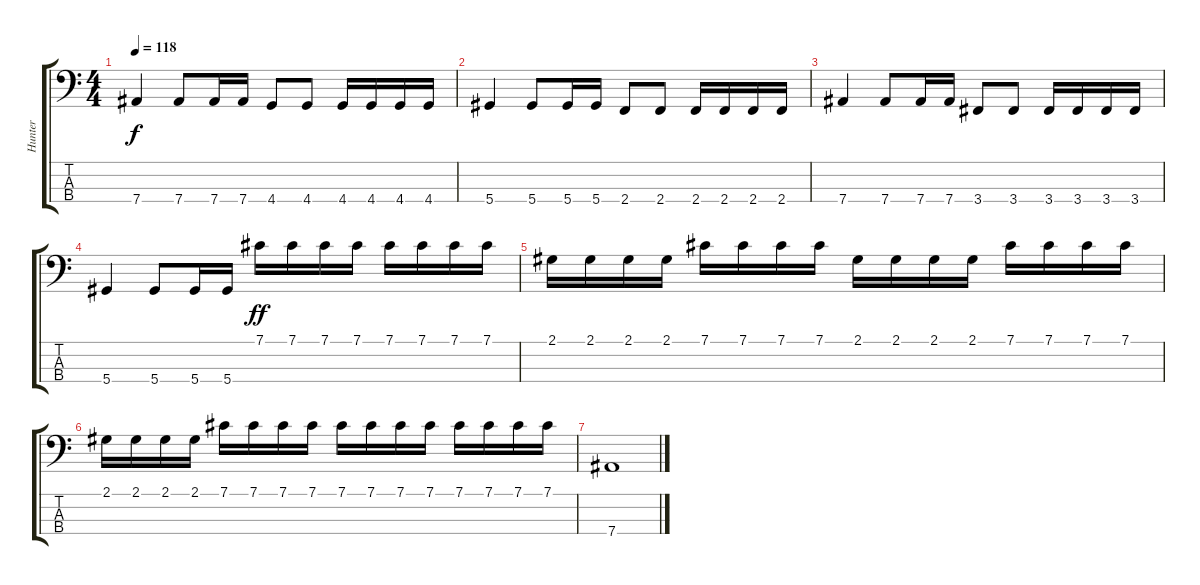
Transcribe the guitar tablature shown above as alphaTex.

\track ("Hunter" "Hunter") {instrument electricbasspick}
\staff {score tabs}
\tuning (Gb2 Db2 Ab1 Eb1) {hide}
\ts (4 4)
\tempo 118
\clef f4
\ks c
7.4.4{dy f} 7.4.8 7.4.16 7.4.16 4.4.8 4.4.8 4.4.16 4.4.16 4.4.16 4.4.16 |
5.4.4 5.4.8 5.4.16 5.4.16 2.4.8 2.4.8 2.4.16 2.4.16 2.4.16 2.4.16 |
7.4.4 7.4.8 7.4.16 7.4.16 3.4.8 3.4.8 3.4.16 3.4.16 3.4.16 3.4.16 |
5.4.4 5.4.8 5.4.16 5.4.16 7.1.16{dy ff} 7.1.16 7.1.16 7.1.16 7.1.16 7.1.16 7.1.16 7.1.16 |
2.1.16 2.1.16 2.1.16 2.1.16 7.1.16 7.1.16 7.1.16 7.1.16 2.1.16 2.1.16 2.1.16 2.1.16 7.1.16 7.1.16 7.1.16 7.1.16 |
2.1.16 2.1.16 2.1.16 2.1.16 7.1.16 7.1.16 7.1.16 7.1.16 7.1.16 7.1.16 7.1.16 7.1.16 7.1.16 7.1.16 7.1.16 7.1.16 |
7.4.1
